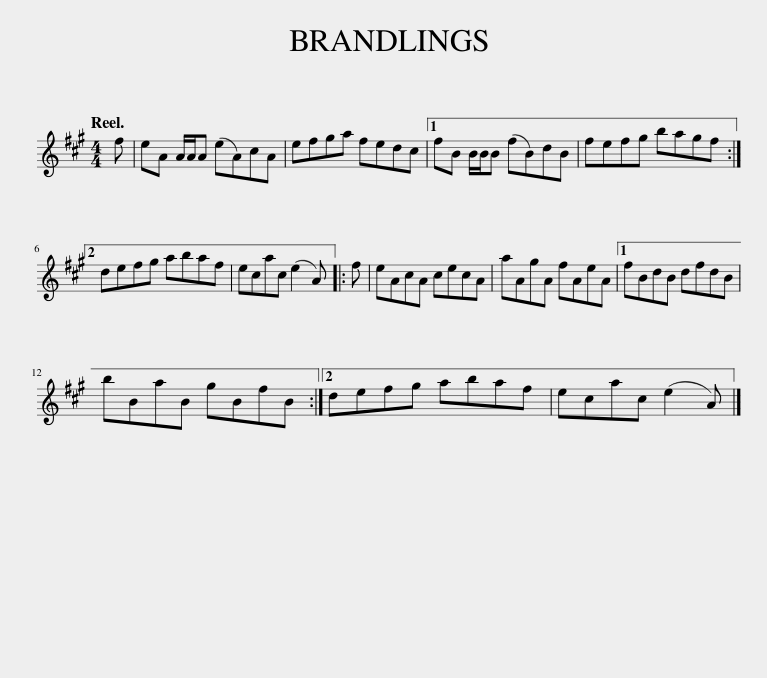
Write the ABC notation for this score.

X:1
L:1/8
Q:1/4=120
M:4/4
I:linebreak $
K:A
V:1 treble
V:1
 f | eA A/A/A (eA)cA | efga fedc |1 fB B/B/B (fB)dB | fefg bagf :|2$ %5
 defg abaf | ecac (e2 A) |: f | eAcA cecA | aAgA fAeA |1 %10
 fBdB dfdB |$ bBaB gBfB :|2 defg abaf | ecac (e2 A) |] %14
